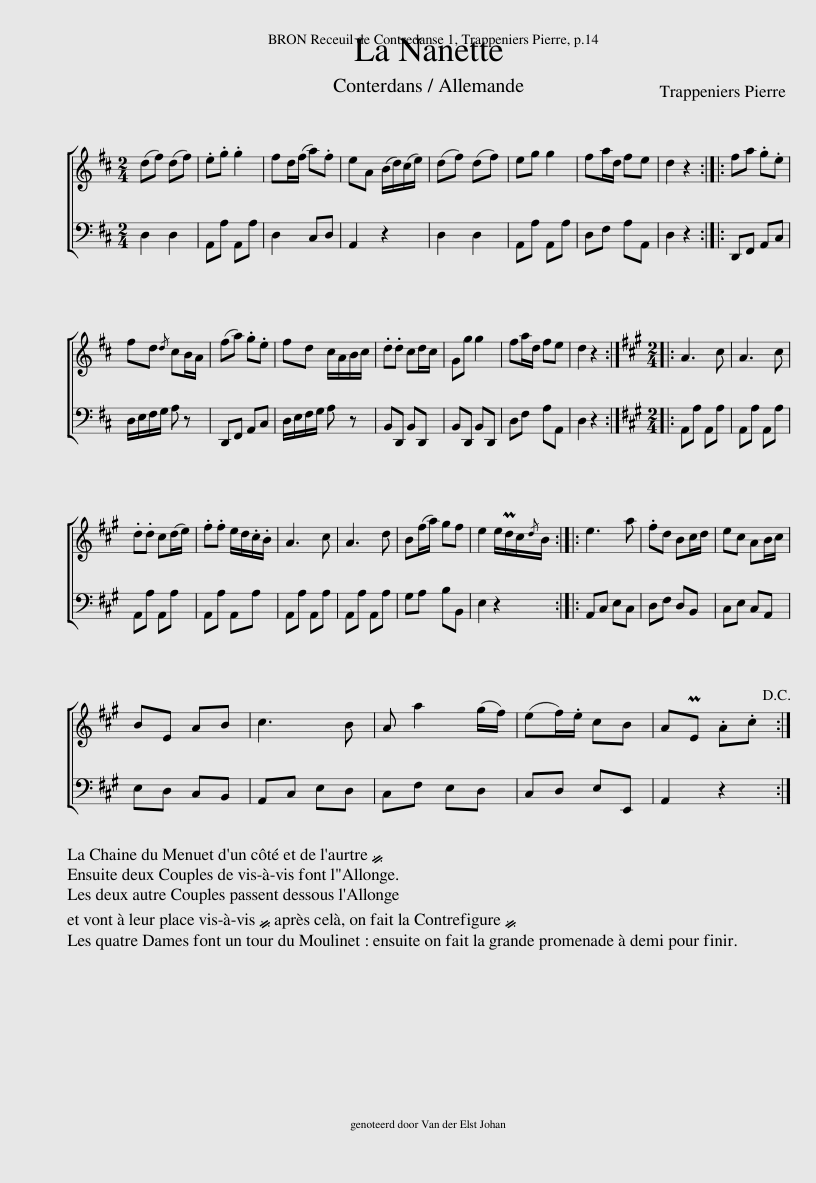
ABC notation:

X:1
%%score [ 1 2 ]
L:1/8
M:2/4
I:linebreak $
K:D
V:1 treble
V:2 bass
V:1
 (df) (df) | .e.g .g2 | fd/(f/ a).f | eA (B/d/)(c/e/) | (df) (df) | %5
 eg g2 | fa/d/ fe | d2 z2 :: fa .g.e |$ fd{/d} cB/A/ | %10
 (fa) .g.e | fd c/A/B/c/ | .d.d cd/c/ | Gg g2 | fa/d/ fe | %15
 d2 z2 ::[K:A][M:2/4] A3 c | A3 c |$ .d.d c(d/e/) | .f.f e/d/.c/.B/ | %20
 A3 c | A3 d | B(f/a/) gf | e2 e/Pd/c/{/d}B/ :: e3 a | %25
 .fd Bc/d/ | ec AB/c/ |$ BE AB | c3 B | A a2 (g/f/) | %30
 (ef/).e/ cB | APE .A.c!D.C.! :| %32
V:2
 D,2 D,2 | A,,A, A,,A, | D,2 C,D, | A,,2 z2 | D,2 D,2 | %5
 A,,A, A,,A, | D,F, A,A,, | D,2 z2 :: D,,F,, A,,C, |$ D,/E,/F,/G,/ A, z | %10
 D,,F,, A,,C, | D,/E,/F,/G,/ A, z | B,,D,, B,,D,, | B,,D,, B,,D,, | D,F, A,A,, | %15
 D,2 z2 ::[K:A][M:2/4] A,,A, A,,A, | A,,A, A,,A, |$ A,,A, A,,A, | A,,A, A,,A, | %20
 A,,A, A,,A, | A,,A, A,,A, | G,A, B,B,, | E,2 z2 :: A,,C, E,C, | %25
 D,F, D,B,, | C,E, C,A,, |$ E,D, C,B,, | A,,C, E,D, | C,F, E,D, | %30
 C,D, E,E,, | A,,2 z2 :| %32
